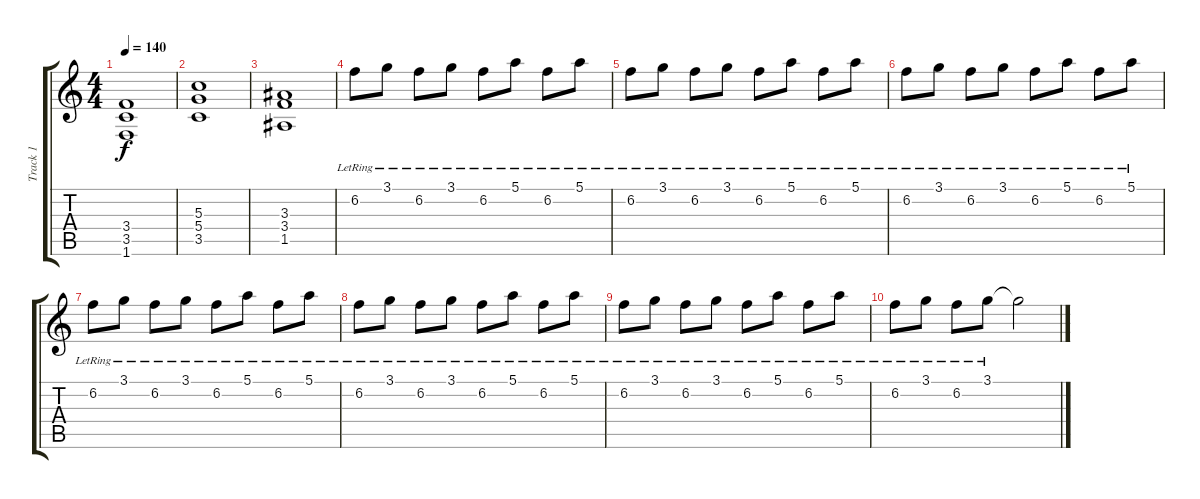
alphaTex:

\track ("Track 1" "Track 1") {instrument overdrivenguitar}
\staff {score tabs}
\tuning (E4 B3 G3 D3 A2 E2) {hide}
\ts (4 4)
\tempo 140
\clef g2
\ks c
(3.4 3.5 1.6).1{dy f} |
(5.3 5.4 3.5).1 |
(3.3 3.4 1.5).1 |
6.2{lr}.8 3.1{lr}.8 6.2{lr}.8 3.1{lr}.8 6.2{lr}.8 5.1{lr}.8 6.2{lr}.8 5.1{lr}.8 |
6.2{lr}.8 3.1{lr}.8 6.2{lr}.8 3.1{lr}.8 6.2{lr}.8 5.1{lr}.8 6.2{lr}.8 5.1{lr}.8 |
6.2{lr}.8 3.1{lr}.8 6.2{lr}.8 3.1{lr}.8 6.2{lr}.8 5.1{lr}.8 6.2{lr}.8 5.1{lr}.8 |
6.2{lr}.8 3.1{lr}.8 6.2{lr}.8 3.1{lr}.8 6.2{lr}.8 5.1{lr}.8 6.2{lr}.8 5.1{lr}.8 |
6.2{lr}.8 3.1{lr}.8 6.2{lr}.8 3.1{lr}.8 6.2{lr}.8 5.1{lr}.8 6.2{lr}.8 5.1{lr}.8 |
6.2{lr}.8 3.1{lr}.8 6.2{lr}.8 3.1{lr}.8 6.2{lr}.8 5.1{lr}.8 6.2{lr}.8 5.1{lr}.8 |
6.2{lr}.8 3.1{lr}.8 6.2{lr}.8 3.1{lr}.8 3.1{t}.2
